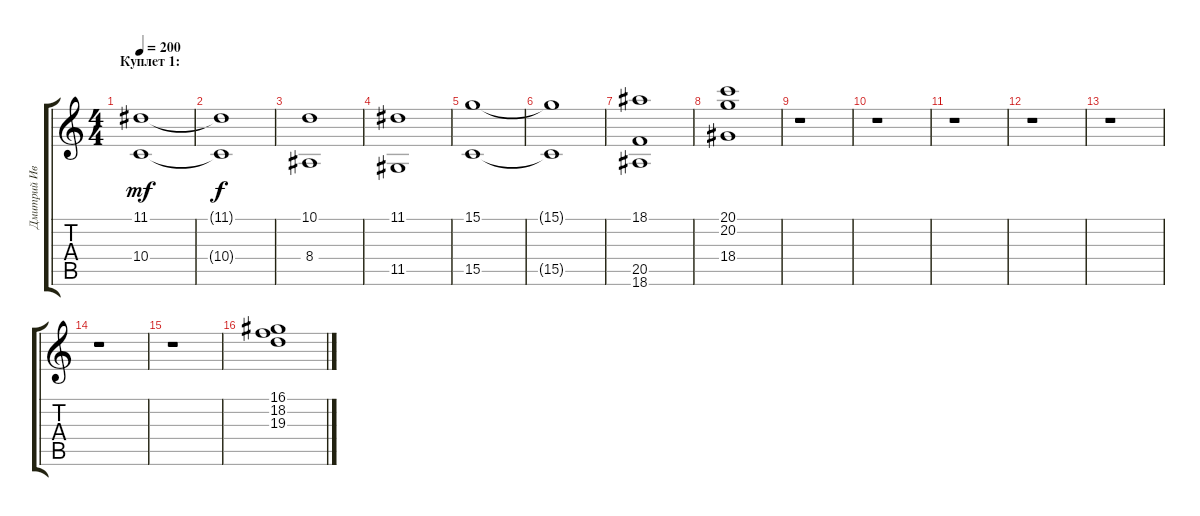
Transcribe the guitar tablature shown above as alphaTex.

\track ("Дмитрий Иванов" "Дмитрий Ив") {instrument stringensemble2}
\staff {score tabs}
\tuning (E4 B3 G3 D3 A2 E2) {hide}
\ts (4 4)
\section ("" "Куплет 1:")
\tempo 200
\clef g2
\ks c
(11.1 10.4).1{dy mf} |
(11.1{t} 10.4{t}).1{dy f} |
(10.1 8.4).1 |
(11.1 11.5).1 |
(15.1 15.5).1 |
(15.1{t} 15.5{t}).1 |
(18.1 20.5 18.6).1 |
(20.1 20.2 18.4).1 |
r.1 |
r.1 |
r.1 |
r.1 |
r.1 |
r.1 |
r.1 |
(16.1 18.2 19.3).1
